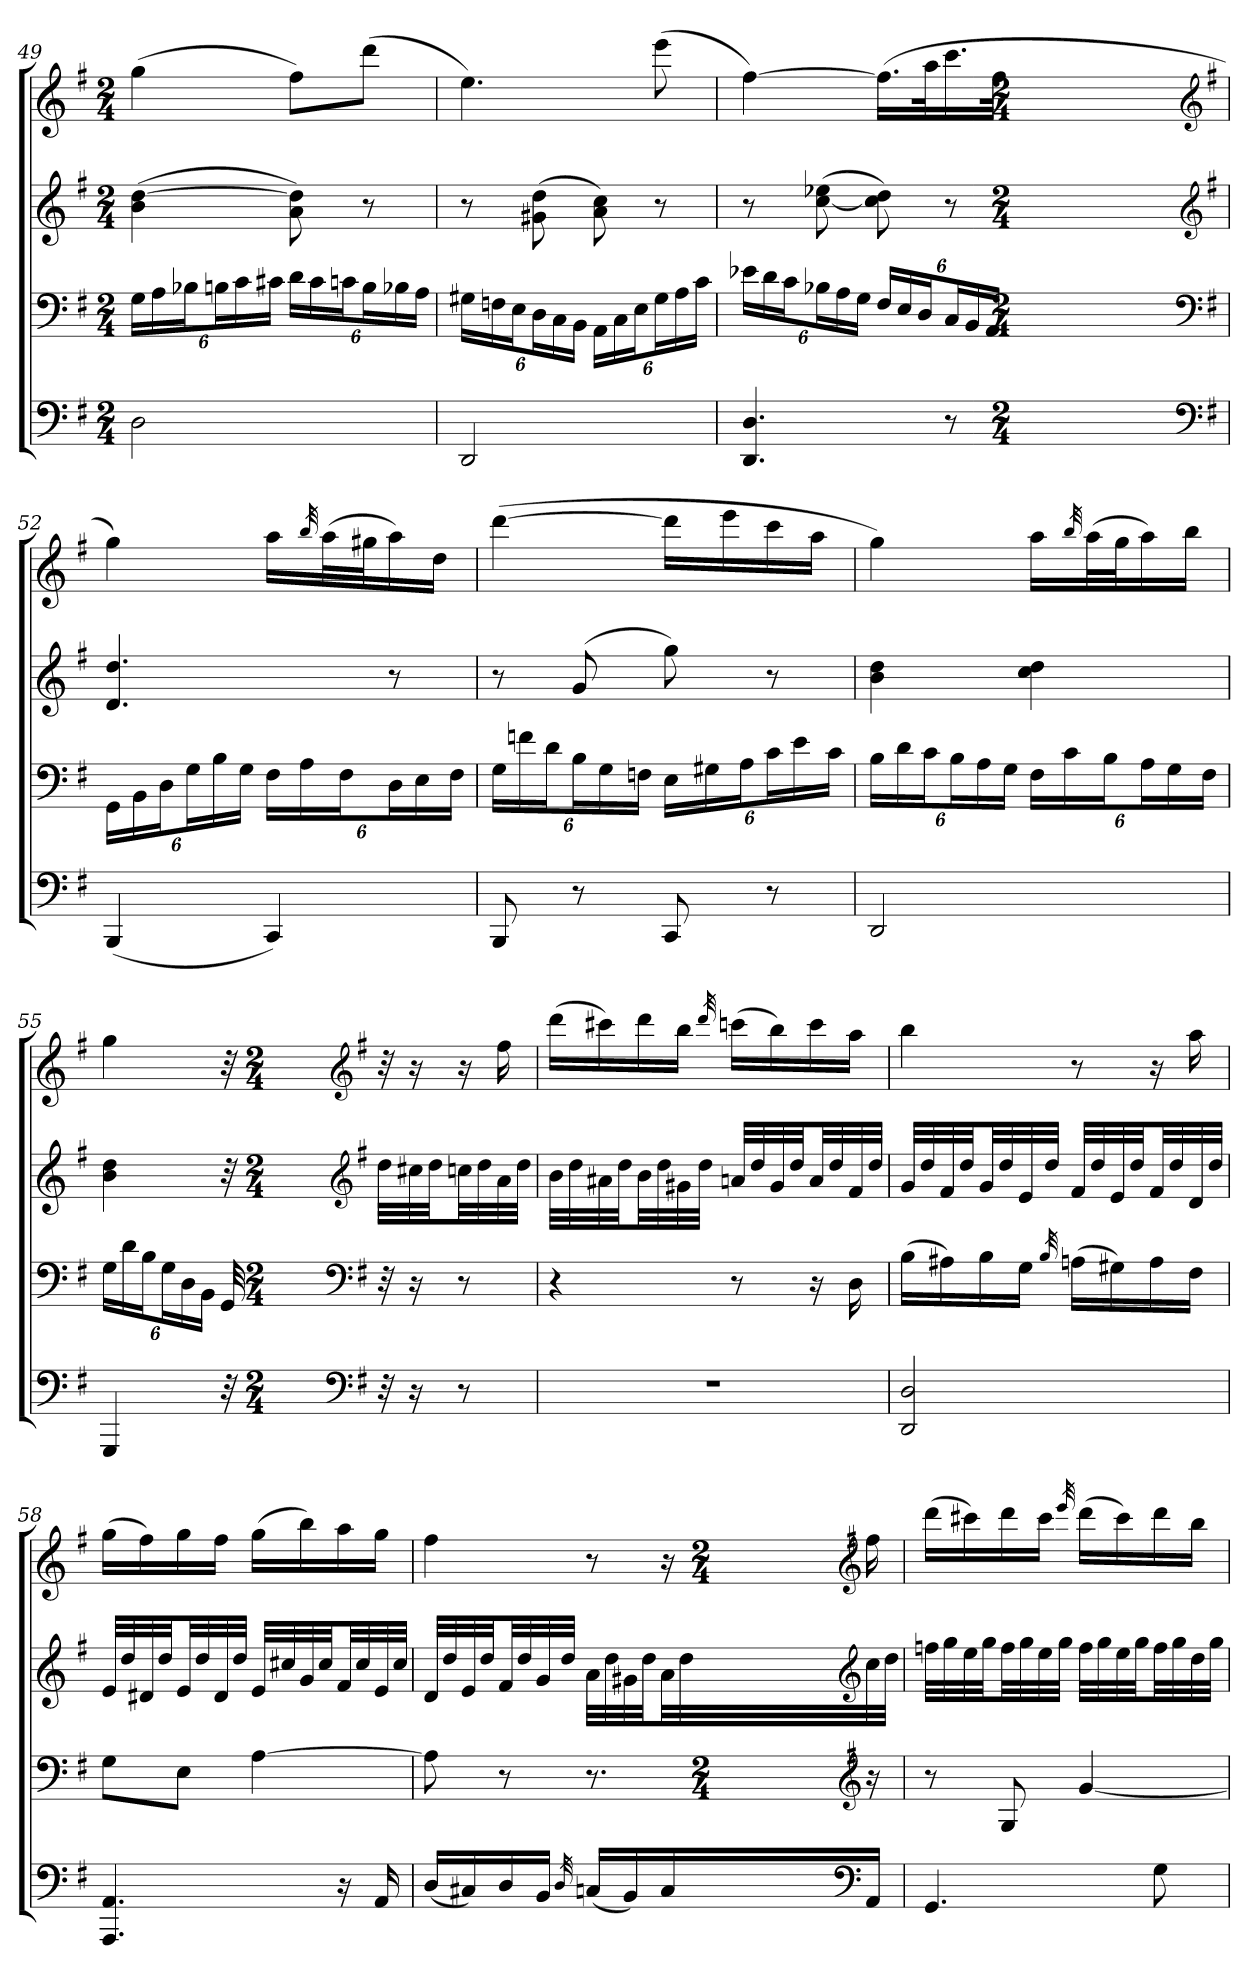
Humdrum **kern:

**kern	**kern	**kern	**kern
*part4	*part3	*part2	*part1
*staff4	*staff3	*staff2	*staff1
*clefF4	*clefF4	*clefG2	*clefG2
*k[f#]	*k[f#]	*k[f#]	*k[f#]
*M2/4	*M2/4	*M2/4	*M2/4
=49	=49	=49	=49
2D	24GLL	(4b [4dd	(4gg
.	24A	.	.
.	24B-XJ	.	.
.	24BnL	.	.
.	24c	.	.
.	24c#XJJ	.	.
.	24dLL	8a 8dd])	8ff#L)
.	24c#	.	.
.	24cnJ	.	.
.	24BL	8r	(8dddJ
.	24B-X	.	.
.	24AJJ	.	.
=50	=50	=50	=50
2DD	24G#XLL	8r	4.ee)
.	24Fn	.	.
.	24EJ	.	.
.	24DL	(8g#X 8dd	.
.	24C	.	.
.	24BBJJ	.	.
.	24AALL	8a 8cc)	.
.	24C	.	.
.	24EJ	.	.
.	24G#L	8r	(8eee
.	24A	.	.
.	24cJJ	.	.
=51	=51	=51	=51
4.DD 4.D	24e-XLL	8r	[4ff#)
.	24d	.	.
.	24cJ	.	.
.	24B-XL	([8cc 8ee-X	.
.	24A	.	.
.	24GJJ	.	.
.	24F#LL	8cc] 8dd)	(16.ff#LL]
.	24E	.	.
.	24DJ	.	.
.	.	.	32aaK
8r	24CL	8r	16.ccc
.	24BB	.	.
.	24AAJJ	.	.
.	.	.	32ff#JJk
*clefF4	*clefF4	*clefG2	*clefG2
*k[f#]	*k[f#]	*k[f#]	*k[f#]
*M2/4	*M2/4	*M2/4	*M2/4
=52	=52	=52	=52
(4BBB	24GGLL	4.d 4.dd	4gg)
.	24BB	.	.
.	24DJ	.	.
.	24GL	.	.
.	24B	.	.
.	24GJJ	.	.
4CC)	24F#LL	.	16aaLL
.	24A	.	.
.	.	.	32qbb
.	.	.	(32aaL
.	24F#J	.	.
.	.	.	32gg#XJ
.	24DL	8r	16aa)
.	24E	.	.
.	.	.	16ddJJ
.	24F#JJ	.	.
=53	=53	=53	=53
8BBB	24GLL	8r	([4ddd
.	24fn	.	.
.	24dJ	.	.
8r	24BL	(8g	.
.	24G	.	.
.	24FnJJ	.	.
8CC	24ELL	8gg)	16dddLL]
.	24G#X	.	.
.	.	.	16eee
.	24AJ	.	.
8r	24cL	8r	16ccc
.	24e	.	.
.	.	.	16aaJJ
.	24cJJ	.	.
=54	=54	=54	=54
2DD	24BLL	4b 4dd	4gg)
.	24d	.	.
.	24cJ	.	.
.	24BL	.	.
.	24A	.	.
.	24GJJ	.	.
.	24F#LL	4cc 4dd	16aaLL
.	24c	.	.
.	.	.	32qbb
.	.	.	(32aaL
.	24BJ	.	.
.	.	.	32ggJ
.	24AL	.	16aa)
.	24G	.	.
.	.	.	16bbJJ
.	24F#JJ	.	.
=55	=55	=55	=55
4GGG	24GLL	4b 4dd	4gg
.	24d	.	.
.	24BJ	.	.
.	24GL	.	.
.	24D	.	.
.	24BBJJ	.	.
32r	32GG	32r	32r
*clefF4	*clefF4	*clefG2	*clefG2
*k[f#]	*k[f#]	*k[f#]	*k[f#]
*M2/4	*M2/4	*M2/4	*M2/4
32r	32r	32ddLLL	32r
16r	16r	32cc#X	16r
.	.	32ddJJ	.
8r	8r	32ccnLL	16r
.	.	32dd	.
.	.	32a	16ff#
.	.	32ddJJJ	.
=56	=56	=56	=56
2r	4r	32bLLL	(16dddLL
.	.	32dd	.
.	.	32a#X	16ccc#X)
.	.	32ddJJ	.
.	.	32bLL	16ddd
.	.	32dd	.
.	.	32g#X	16bbJJ
.	.	32ddJJJ	.
.	.	.	32qddd
.	8r	32anLLL	(16cccnLL
.	.	32dd	.
.	.	32g#	16bb)
.	.	32ddJJ	.
.	16r	32aLL	16ccc
.	.	32dd	.
.	16D	32f#	16aaJJ
.	.	32ddJJJ	.
=57	=57	=57	=57
2DD 2D	(16BLL	32gLLL	4bb
.	.	32dd	.
.	16A#X)	32f#	.
.	.	32ddJJ	.
.	16B	32gLL	.
.	.	32dd	.
.	16GJJ	32e	.
.	.	32ddJJJ	.
.	32qB	.	.
.	(16AnLL	32f#LLL	8r
.	.	32dd	.
.	16G#X)	32e	.
.	.	32ddJJ	.
.	16A	32f#LL	16r
.	.	32dd	.
.	16F#JJ	32d	16aa
.	.	32ddJJJ	.
=58	=58	=58	=58
4.AAA 4.AA	8GL	32eLLL	(16ggLL
.	.	32dd	.
.	.	32d#X	16ff#)
.	.	32ddJJ	.
.	8EJ	32eLL	16gg
.	.	32dd	.
.	.	32d#	16ff#JJ
.	.	32ddJJJ	.
.	[4A	32eLLL	(16ggLL
.	.	32cc#X	.
.	.	32g	16bb)
.	.	32cc#JJ	.
16r	.	32f#LL	16aa
.	.	32cc#	.
16AA	.	32e	16ggJJ
.	.	32cc#JJJ	.
=59	=59	=59	=59
(16DLL	8A]	32dLLL	4ff#
.	.	32dd	.
16C#X)	.	32e	.
.	.	32ddJJ	.
16D	8r	32f#LL	.
.	.	32dd	.
16BBJJ	.	32g	.
.	.	32ddJJJ	.
32qD	.	.	.
(16CnLL	8.r	32aLLL	8r
.	.	32dd	.
16BB)	.	32g#X	.
.	.	32ddJJ	.
16C	.	32aLL	16r
.	.	32dd	.
*clefF4	*clefG2	*clefG2	*clefG2
*k[f#]	*k[f#]	*k[f#]	*k[f#]
*M2/4	*M2/4	*M2/4	*M2/4
16AAJJ	16r	32cc	16ff#
.	.	32ddJJJ	.
=60	=60	=60	=60
4.GG	8r	32ffnLLL	(16dddLL
.	.	32gg	.
.	.	32ee	16ccc#X)
.	.	32ggJJ	.
.	8G	32ffLL	16ddd
.	.	32gg	.
.	.	32ee	16ccc#JJ
.	.	32ggJJJ	.
.	.	.	32qeee
.	[4g	32ffLLL	(16dddLL
.	.	32gg	.
.	.	32ee	16ccc#)
.	.	32ggJJ	.
8G	.	32ffLL	16ddd
.	.	32gg	.
.	.	32dd	16bbJJ
.	.	32ggJJJ	.
=	=	=	=
*-	*-	*-	*-
